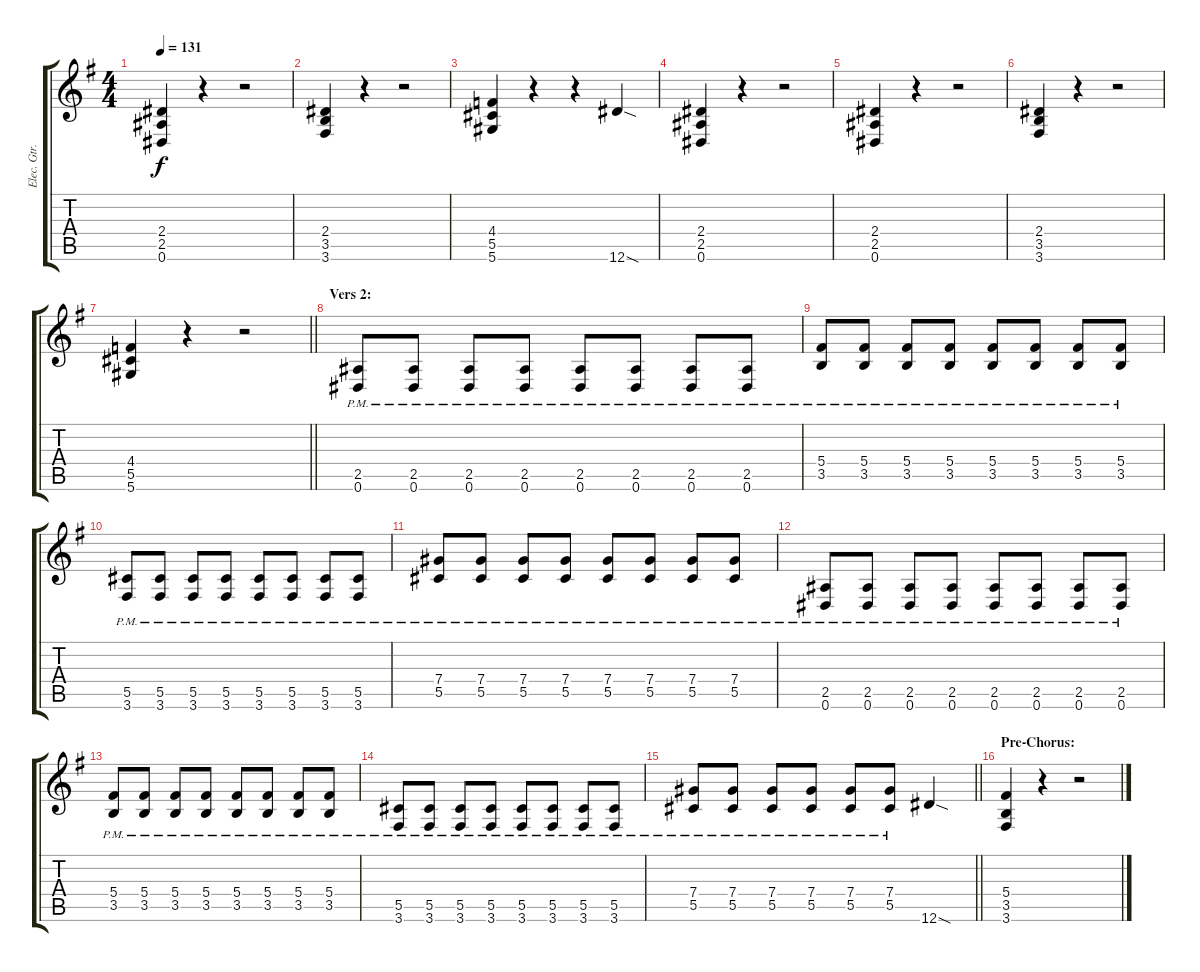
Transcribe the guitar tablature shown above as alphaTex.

\track ("Elec. Gtr. 1" "Elec. Gtr.") {instrument distortionguitar}
\staff {score tabs}
\tuning (Eb4 Bb3 Gb3 Db3 Ab2 Eb2) {hide}
\ts (4 4)
\tempo 131
\clef g2
\ks g
(2.4 2.5 0.6).4{dy f} r.4 r.2 |
(2.4 3.5 3.6).4 r.4 r.2 |
(4.4 5.5 5.6).4 r.4 r.4 12.6{sod}.4 |
(2.4 2.5 0.6).4 r.4 r.2 |
(2.4 2.5 0.6).4 r.4 r.2 |
(2.4 3.5 3.6).4 r.4 r.2 |
\barLineRight lightlight
(4.4 5.5 5.6).4 r.4 r.2 |
\section ("" "Vers 2:")
(2.5{pm} 0.6{pm}).8 (2.5{pm} 0.6{pm}).8 (2.5{pm} 0.6{pm}).8 (2.5{pm} 0.6{pm}).8 (2.5{pm} 0.6{pm}).8 (2.5{pm} 0.6{pm}).8 (2.5{pm} 0.6{pm}).8 (2.5{pm} 0.6{pm}).8 |
(5.4{pm} 3.5{pm}).8 (5.4{pm} 3.5{pm}).8 (5.4{pm} 3.5{pm}).8 (5.4{pm} 3.5{pm}).8 (5.4{pm} 3.5{pm}).8 (5.4{pm} 3.5{pm}).8 (5.4{pm} 3.5{pm}).8 (5.4{pm} 3.5{pm}).8 |
(5.5{pm} 3.6{pm}).8 (5.5{pm} 3.6{pm}).8 (5.5{pm} 3.6{pm}).8 (5.5{pm} 3.6{pm}).8 (5.5{pm} 3.6{pm}).8 (5.5{pm} 3.6{pm}).8 (5.5{pm} 3.6{pm}).8 (5.5{pm} 3.6{pm}).8 |
(7.4{pm} 5.5{pm}).8 (7.4{pm} 5.5{pm}).8 (7.4{pm} 5.5{pm}).8 (7.4{pm} 5.5{pm}).8 (7.4{pm} 5.5{pm}).8 (7.4{pm} 5.5{pm}).8 (7.4{pm} 5.5{pm}).8 (7.4{pm} 5.5{pm}).8 |
(2.5{pm} 0.6{pm}).8 (2.5{pm} 0.6{pm}).8 (2.5{pm} 0.6{pm}).8 (2.5{pm} 0.6{pm}).8 (2.5{pm} 0.6{pm}).8 (2.5{pm} 0.6{pm}).8 (2.5{pm} 0.6{pm}).8 (2.5{pm} 0.6{pm}).8 |
(5.4{pm} 3.5{pm}).8 (5.4{pm} 3.5{pm}).8 (5.4{pm} 3.5{pm}).8 (5.4{pm} 3.5{pm}).8 (5.4{pm} 3.5{pm}).8 (5.4{pm} 3.5{pm}).8 (5.4{pm} 3.5{pm}).8 (5.4{pm} 3.5{pm}).8 |
(5.5{pm} 3.6{pm}).8 (5.5{pm} 3.6{pm}).8 (5.5{pm} 3.6{pm}).8 (5.5{pm} 3.6{pm}).8 (5.5{pm} 3.6{pm}).8 (5.5{pm} 3.6{pm}).8 (5.5{pm} 3.6{pm}).8 (5.5{pm} 3.6{pm}).8 |
\barLineRight lightlight
(7.4{pm} 5.5{pm}).8 (7.4{pm} 5.5{pm}).8 (7.4{pm} 5.5{pm}).8 (7.4{pm} 5.5{pm}).8 (7.4{pm} 5.5{pm}).8 (7.4{pm} 5.5{pm}).8 12.6{sod}.4 |
\section ("" "Pre-Chorus:")
(5.4 3.5 3.6).4 r.4 r.2
